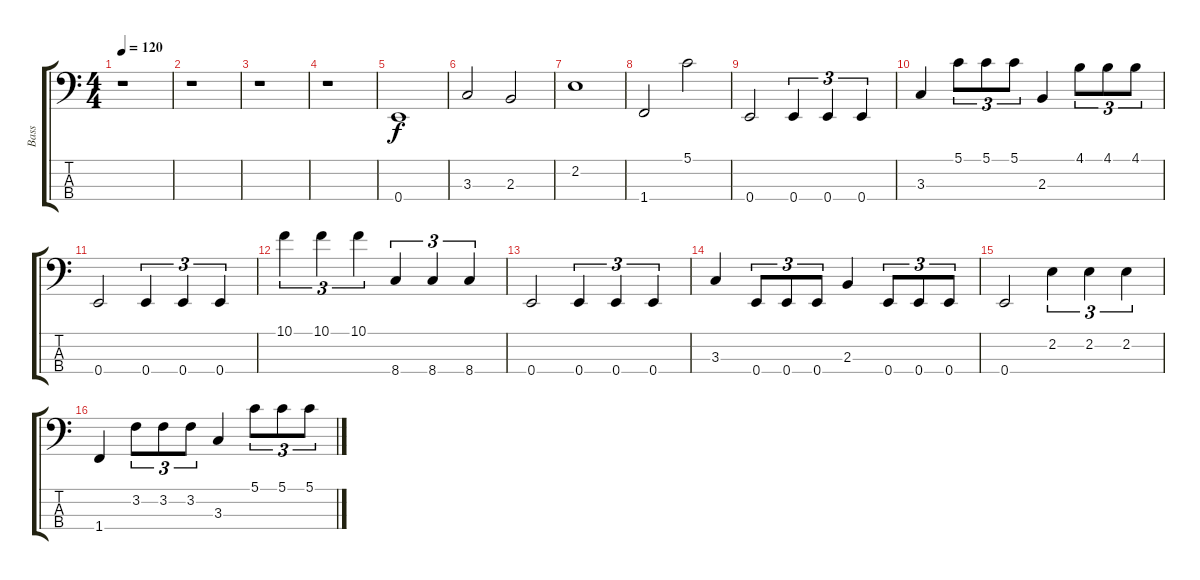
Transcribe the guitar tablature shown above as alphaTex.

\track ("Bass" "Bass") {instrument electricbassfinger}
\staff {score tabs}
\tuning (G2 D2 A1 E1) {hide}
\ts (4 4)
\tempo 120
\clef f4
\ks c
r.1{dy f instrument electricbassfinger} |
r.1 |
r.1 |
r.1 |
0.4.1 |
3.3.2 2.3.2 |
2.2.1 |
1.4.2 5.1.2 |
0.4.2 0.4.4{tu (3 2)} 0.4.4{tu (3 2)} 0.4.4{tu (3 2)} |
3.3.4 5.1.8{tu (3 2)} 5.1.8{tu (3 2)} 5.1.8{tu (3 2)} 2.3.4 4.1.8{tu (3 2)} 4.1.8{tu (3 2)} 4.1.8{tu (3 2)} |
0.4.2 0.4.4{tu (3 2)} 0.4.4{tu (3 2)} 0.4.4{tu (3 2)} |
10.1.4{tu (3 2)} 10.1.4{tu (3 2)} 10.1.4{tu (3 2)} 8.4.4{tu (3 2)} 8.4.4{tu (3 2)} 8.4.4{tu (3 2)} |
0.4.2 0.4.4{tu (3 2)} 0.4.4{tu (3 2)} 0.4.4{tu (3 2)} |
3.3.4 0.4.8{tu (3 2)} 0.4.8{tu (3 2)} 0.4.8{tu (3 2)} 2.3.4 0.4.8{tu (3 2)} 0.4.8{tu (3 2)} 0.4.8{tu (3 2)} |
0.4.2 2.2.4{tu (3 2)} 2.2.4{tu (3 2)} 2.2.4{tu (3 2)} |
1.4.4 3.2.8{tu (3 2)} 3.2.8{tu (3 2)} 3.2.8{tu (3 2)} 3.3.4 5.1.8{tu (3 2)} 5.1.8{tu (3 2)} 5.1.8{tu (3 2)}
